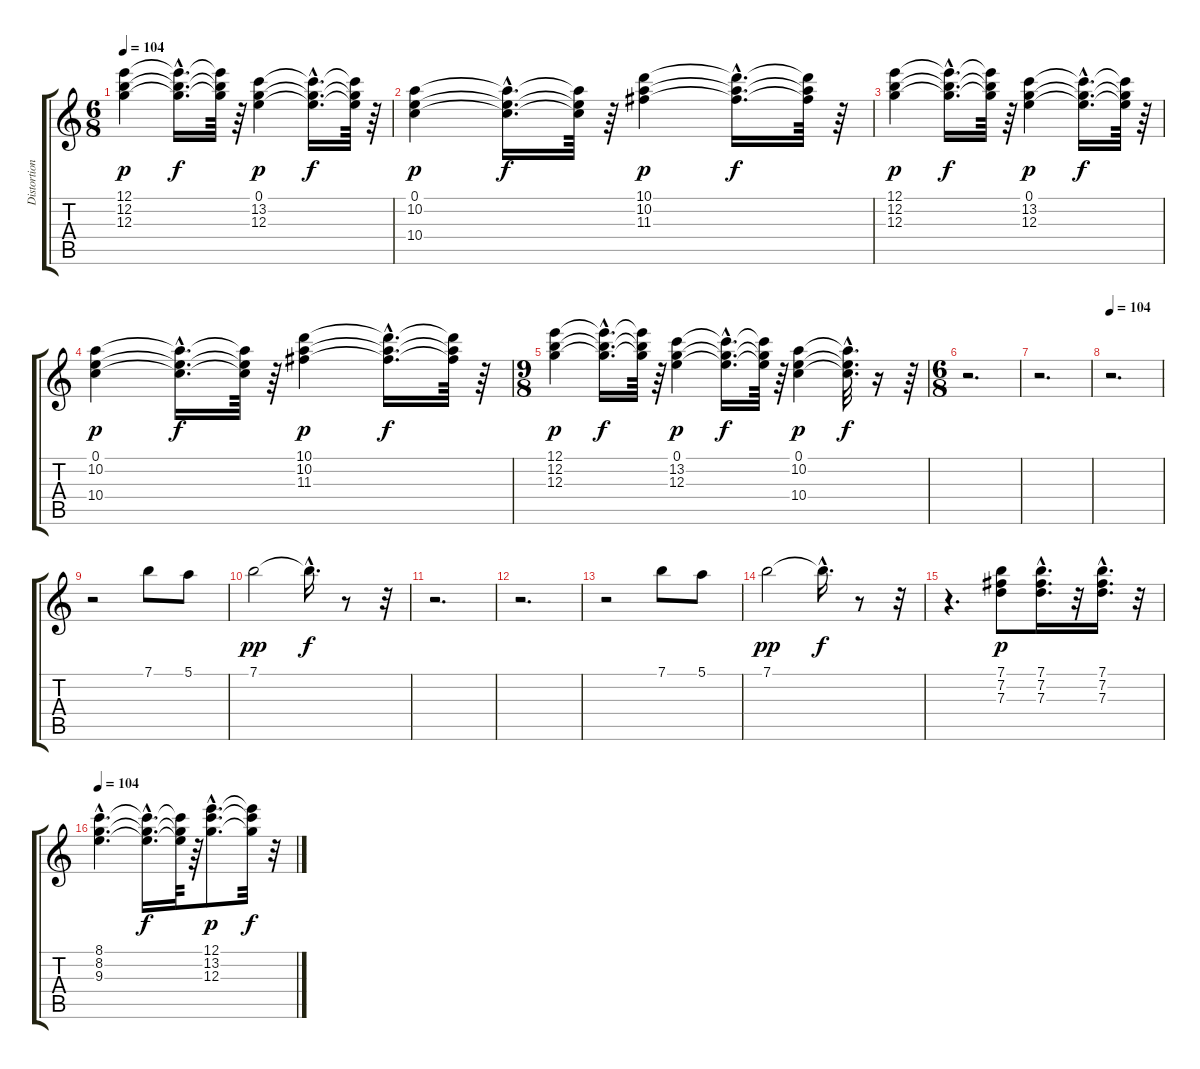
\track ("Distortion" "Distortion") {instrument distortionguitar}
\staff {score tabs}
\tuning (E4 B3 G3 D3 A2 E2) {hide}
\ts (6 8)
\tempo 104
\clef g2
\ks c
(12.1 12.2 12.3).4{dy p} (12.1{hac t} 12.2{hac t} 12.3{hac t}).16{d dy f} (12.1{t} 12.2{t} 12.3{t}).64 r.64 (0.1 13.2 12.3).4{dy p} (0.1{hac t} 13.2{hac t} 12.3{hac t}).16{d dy f} (0.1{t} 13.2{t} 12.3{t}).64 r.64 |
(0.1 10.2 10.4).4{dy p} (0.1{hac t} 10.2{hac t} 10.4{hac t}).16{d dy f} (0.1{t} 10.2{t} 10.4{t}).64 r.64 (10.1 10.2 11.3).4{dy p} (10.1{hac t} 10.2{hac t} 11.3{hac t}).16{d dy f} (10.1{t} 10.2{t} 11.3{t}).64 r.64 |
(12.1 12.2 12.3).4{dy p} (12.1{hac t} 12.2{hac t} 12.3{hac t}).16{d dy f} (12.1{t} 12.2{t} 12.3{t}).64 r.64 (0.1 13.2 12.3).4{dy p} (0.1{hac t} 13.2{hac t} 12.3{hac t}).16{d dy f} (0.1{t} 13.2{t} 12.3{t}).64 r.64 |
(0.1 10.2 10.4).4{dy p} (0.1{hac t} 10.2{hac t} 10.4{hac t}).16{d dy f} (0.1{t} 10.2{t} 10.4{t}).64 r.64 (10.1 10.2 11.3).4{dy p} (10.1{hac t} 10.2{hac t} 11.3{hac t}).16{d dy f} (10.1{t} 10.2{t} 11.3{t}).64 r.64 |
\ts (9 8)
(12.1 12.2 12.3).4{dy p} (12.1{hac t} 12.2{hac t} 12.3{hac t}).16{d dy f} (12.1{t} 12.2{t} 12.3{t}).64 r.64 (0.1 13.2 12.3).4{dy p} (0.1{hac t} 13.2{hac t} 12.3{hac t}).16{d dy f} (0.1{t} 13.2{t} 12.3{t}).64 r.64 (0.1 10.2 10.4).4{dy p} (0.1{hac t} 10.2{hac t} 10.4{hac t}).32{d dy f} r.16 r.64 |
\ts (6 8)
r.2{d} |
r.2{d} |
\tempo 104
r.2{d} |
r.2 7.1.8 5.1.8 |
7.1.2{dy pp} 7.1{hac t}.16{d dy f} r.8 r.32 |
r.2{d} |
r.2{d} |
r.2 7.1.8 5.1.8 |
7.1.2{dy pp} 7.1{hac t}.16{d dy f} r.8 r.32 |
r.4{d} (7.1 7.2 7.3).8{dy p} (7.1{hac} 7.2{hac} 7.3{hac}).16{d} r.32 (7.1{hac} 7.2{hac} 7.3{hac}).16{d} r.32 |
\tempo 104
(8.1{hac} 8.2{hac} 9.3{hac}).4{d} (8.1{hac t} 8.2{hac t} 9.3{hac t}).16{d dy f} (8.1{t} 8.2{t} 9.3{t}).64 r.64 (12.1{hac} 13.2{hac} 12.3{hac}).8{d dy p} (12.1{t} 13.2{t} 12.3{t}).32{dy f} r.32
